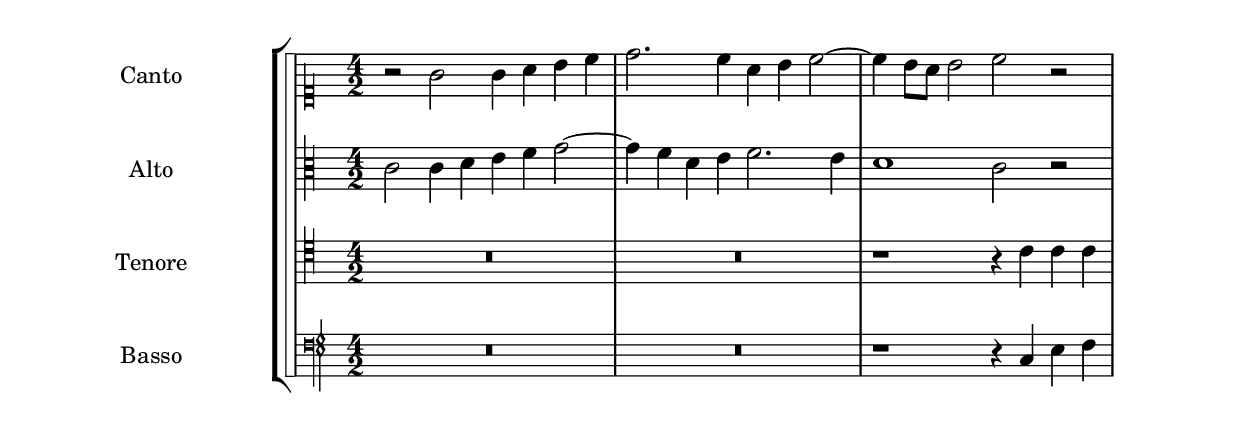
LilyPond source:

\version "2.16.0"
\include "english.ly"

\include "../../include/macros.ly" 

cantoXVIII = \relative c'' {
    \fourTwoCommonTime
    \clef "petrucci-c1"
    \key c \major

    r2 g g4 a b c | d2. c4 a b c2 ~ | c4( b8[ a] b2) c r2 | }

altoXVIII = \relative c' {
    \fourTwoCommonTime
    \clef "petrucci-c3"
    \key c \major

    c2 c4 d e f g2 ~ | g4 f d e f2.( e4 | d1) c2 r }

tenoreXVIII = \relative c' {
    \fourTwoCommonTime
    \clef "petrucci-c4"
    \key c \major

    R\breve*2 | r1 r4 c c c }

bassoXVIII = \relative c {
    \fourTwoCommonTime
    \clef "petrucci-f4"
    \key c \major

    R\breve*2 | r1 r4 c e f }

    
\layout {
    ragged-bottom = ##t
    \context {
    }
    indent = 4\cm
    incipit-width = 2\cm
}
   \score {
        \new StaffGroup \with {
          systemStartDelimiter = #'SystemStartSquare
        } <<
            \new ChoirStaff = choirStaff <<
                \new Voice << 
                    \override Slur #'transparent = ##t 
                    \set Staff.instrumentName = #"Canto"
                    \cantoXVIII 
                >>
                \new Voice << 
                    \override Slur #'transparent = ##t 
                    \set Staff.instrumentName = #"Alto"
                    \altoXVIII 
                >>
                \new Voice << 
                    \set Staff.instrumentName = #"Tenore"
                    \tenoreXVIII 
                >>
                \new Voice << 
                    \set Staff.instrumentName = #"Basso"
                    \bassoXVIII 
                >>
            >>
        >>
}



